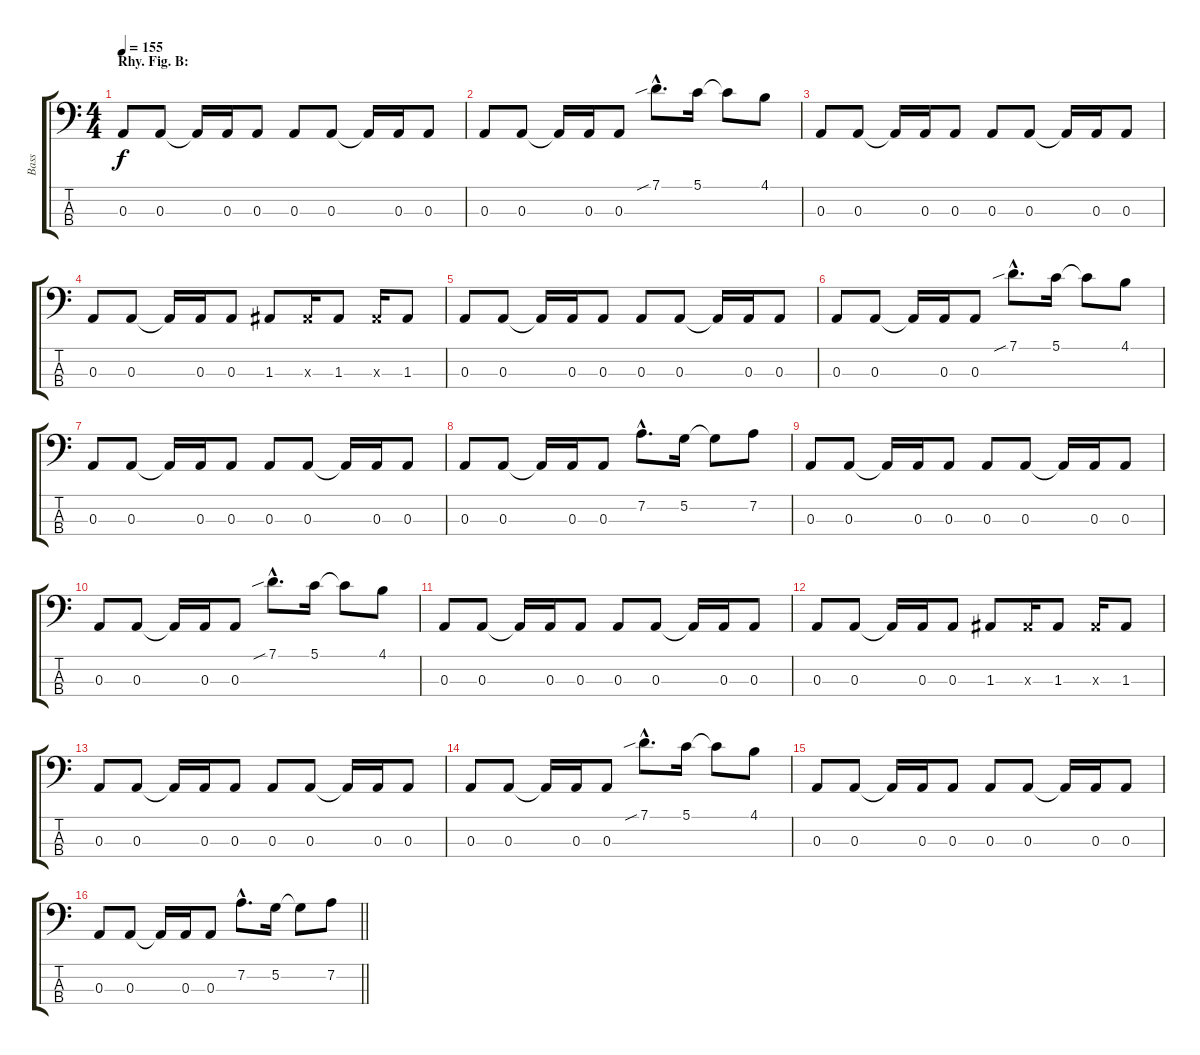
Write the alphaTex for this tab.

\track ("Bass" "Bass") {instrument electricbasspick}
\staff {score tabs}
\tuning (G2 D2 A1 E1) {hide}
\ts (4 4)
\section ("" "Rhy. Fig. B:")
\tempo 155
\clef f4
\ks c
0.3.8{dy f} 0.3.8 0.3{t}.16 0.3.16 0.3.8 0.3.8 0.3.8 0.3{t}.16 0.3.16 0.3.8 |
0.3.8 0.3.8 0.3{t}.16 0.3.16 0.3.8 7.1{sib hac}.8{d} 5.1.16 5.1{t}.8 4.1.8 |
0.3.8 0.3.8 0.3{t}.16 0.3.16 0.3.8 0.3.8 0.3.8 0.3{t}.16 0.3.16 0.3.8 |
0.3.8 0.3.8 0.3{t}.16 0.3.16 0.3.8 1.3.8 1.3{x}.16 1.3.8 1.3{x}.16 1.3.8 |
0.3.8 0.3.8 0.3{t}.16 0.3.16 0.3.8 0.3.8 0.3.8 0.3{t}.16 0.3.16 0.3.8 |
0.3.8 0.3.8 0.3{t}.16 0.3.16 0.3.8 7.1{sib hac}.8{d} 5.1.16 5.1{t}.8 4.1.8 |
0.3.8 0.3.8 0.3{t}.16 0.3.16 0.3.8 0.3.8 0.3.8 0.3{t}.16 0.3.16 0.3.8 |
0.3.8 0.3.8 0.3{t}.16 0.3.16 0.3.8 7.2{hac}.8{d} 5.2.16 5.2{t}.8 7.2.8 |
0.3.8 0.3.8 0.3{t}.16 0.3.16 0.3.8 0.3.8 0.3.8 0.3{t}.16 0.3.16 0.3.8 |
0.3.8 0.3.8 0.3{t}.16 0.3.16 0.3.8 7.1{sib hac}.8{d} 5.1.16 5.1{t}.8 4.1.8 |
0.3.8 0.3.8 0.3{t}.16 0.3.16 0.3.8 0.3.8 0.3.8 0.3{t}.16 0.3.16 0.3.8 |
0.3.8 0.3.8 0.3{t}.16 0.3.16 0.3.8 1.3.8 1.3{x}.16 1.3.8 1.3{x}.16 1.3.8 |
0.3.8 0.3.8 0.3{t}.16 0.3.16 0.3.8 0.3.8 0.3.8 0.3{t}.16 0.3.16 0.3.8 |
0.3.8 0.3.8 0.3{t}.16 0.3.16 0.3.8 7.1{sib hac}.8{d} 5.1.16 5.1{t}.8 4.1.8 |
0.3.8 0.3.8 0.3{t}.16 0.3.16 0.3.8 0.3.8 0.3.8 0.3{t}.16 0.3.16 0.3.8 |
\barLineRight lightlight
0.3.8 0.3.8 0.3{t}.16 0.3.16 0.3.8 7.2{hac}.8{d} 5.2.16 5.2{t}.8 7.2.8
